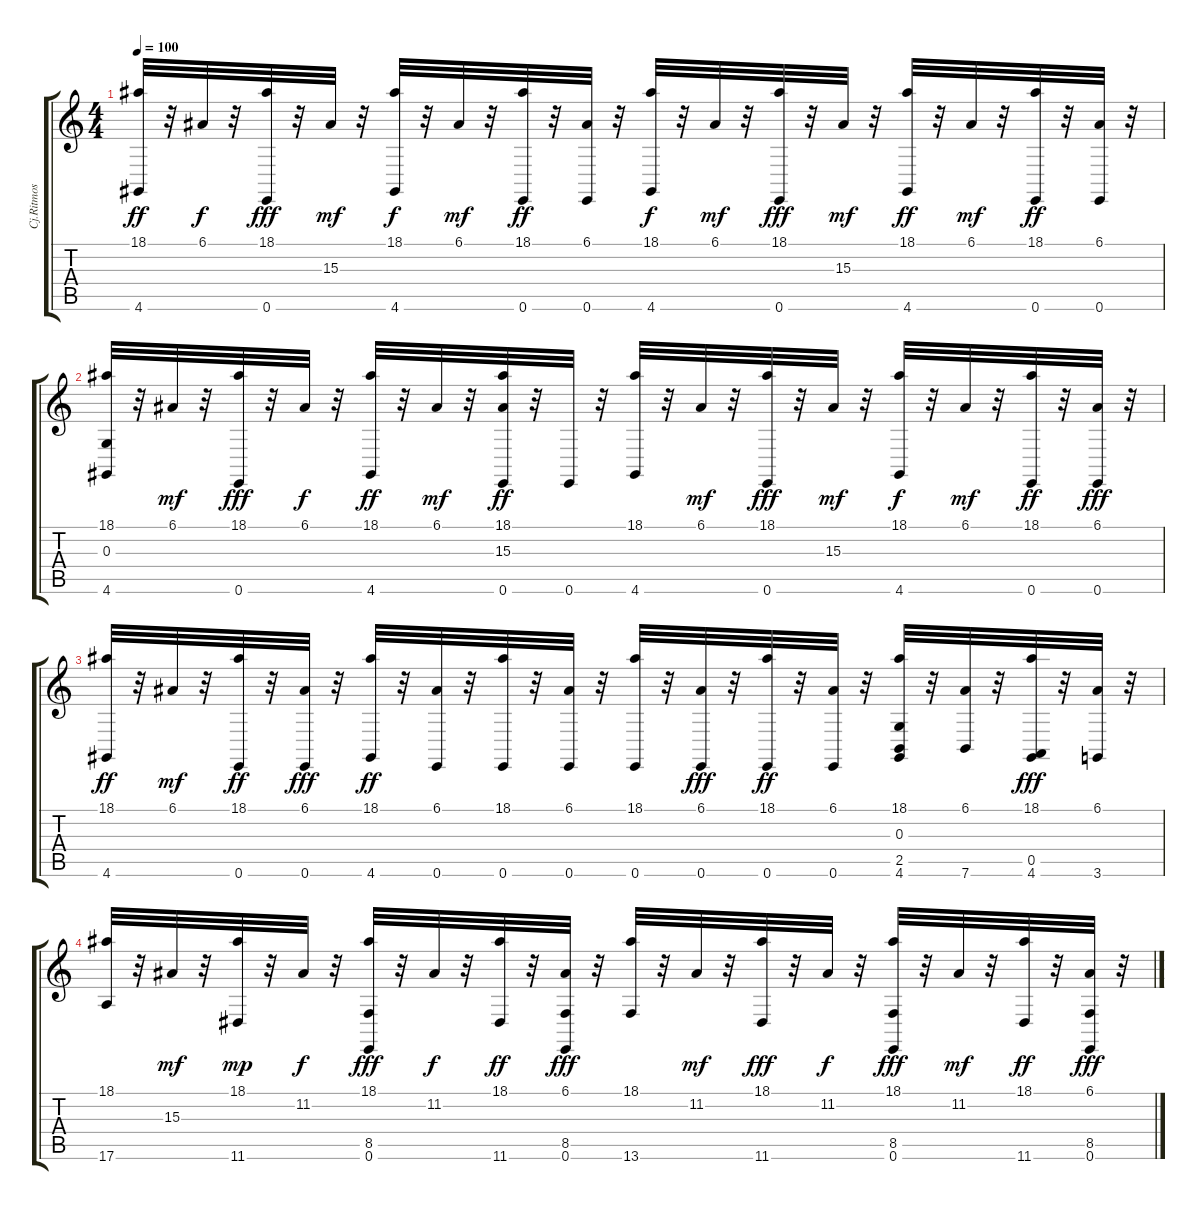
\track ("Cj.Ritmos" "Cj.Ritmos") {instrument acousticgrandpiano}
\staff {score tabs}
\tuning (E4 B3 G3 D3 A2 E2) {hide}
\ts (4 4)
\tempo 100
\clef g2
\ks c
(18.1 4.6).32{dy ff} r.32 6.1.32{dy f} r.32 (18.1 0.6).32{dy fff} r.32 15.3.32{dy mf} r.32 (18.1 4.6).32{dy f} r.32 6.1.32{dy mf} r.32 (18.1 0.6).32{dy ff} r.32 (6.1 0.6).32 r.32 (18.1 4.6).32{dy f} r.32 6.1.32{dy mf} r.32 (18.1 0.6).32{dy fff} r.32 15.3.32{dy mf} r.32 (18.1 4.6).32{dy ff} r.32 6.1.32{dy mf} r.32 (18.1 0.6).32{dy ff} r.32 (6.1 0.6).32 r.32 |
(18.1 0.3 4.6).32 r.32 6.1.32{dy mf} r.32 (18.1 0.6).32{dy fff} r.32 6.1.32{dy f} r.32 (18.1 4.6).32{dy ff} r.32 6.1.32{dy mf} r.32 (18.1 15.3 0.6).32{dy ff} r.32 0.6.32 r.32 (18.1 4.6).32 r.32 6.1.32{dy mf} r.32 (18.1 0.6).32{dy fff} r.32 15.3.32{dy mf} r.32 (18.1 4.6).32{dy f} r.32 6.1.32{dy mf} r.32 (18.1 0.6).32{dy ff} r.32 (6.1 0.6).32{dy fff} r.32 |
(18.1 4.6).32{dy ff} r.32 6.1.32{dy mf} r.32 (18.1 0.6).32{dy ff} r.32 (6.1 0.6).32{dy fff} r.32 (18.1 4.6).32{dy ff} r.32 (6.1 0.6).32 r.32 (18.1 0.6).32 r.32 (6.1 0.6).32 r.32 (18.1 0.6).32 r.32 (6.1 0.6).32{dy fff} r.32 (18.1 0.6).32{dy ff} r.32 (6.1 0.6).32 r.32 (18.1 0.3 2.5 4.6).32 r.32 (6.1 7.6).32 r.32 (18.1 0.5 4.6).32{dy fff} r.32 (6.1 3.6).32 r.32 |
(18.1 17.6).32 r.32 15.3.32{dy mf} r.32 (18.1 11.6).32{dy mp} r.32 11.2.32{dy f} r.32 (18.1 8.5 0.6).32{dy fff} r.32 11.2.32{dy f} r.32 (18.1 11.6).32{dy ff} r.32 (6.1 8.5 0.6).32{dy fff} r.32 (18.1 13.6).32 r.32 11.2.32{dy mf} r.32 (18.1 11.6).32{dy fff} r.32 11.2.32{dy f} r.32 (18.1 8.5 0.6).32{dy fff} r.32 11.2.32{dy mf} r.32 (18.1 11.6).32{dy ff} r.32 (6.1 8.5 0.6).32{dy fff} r.32
